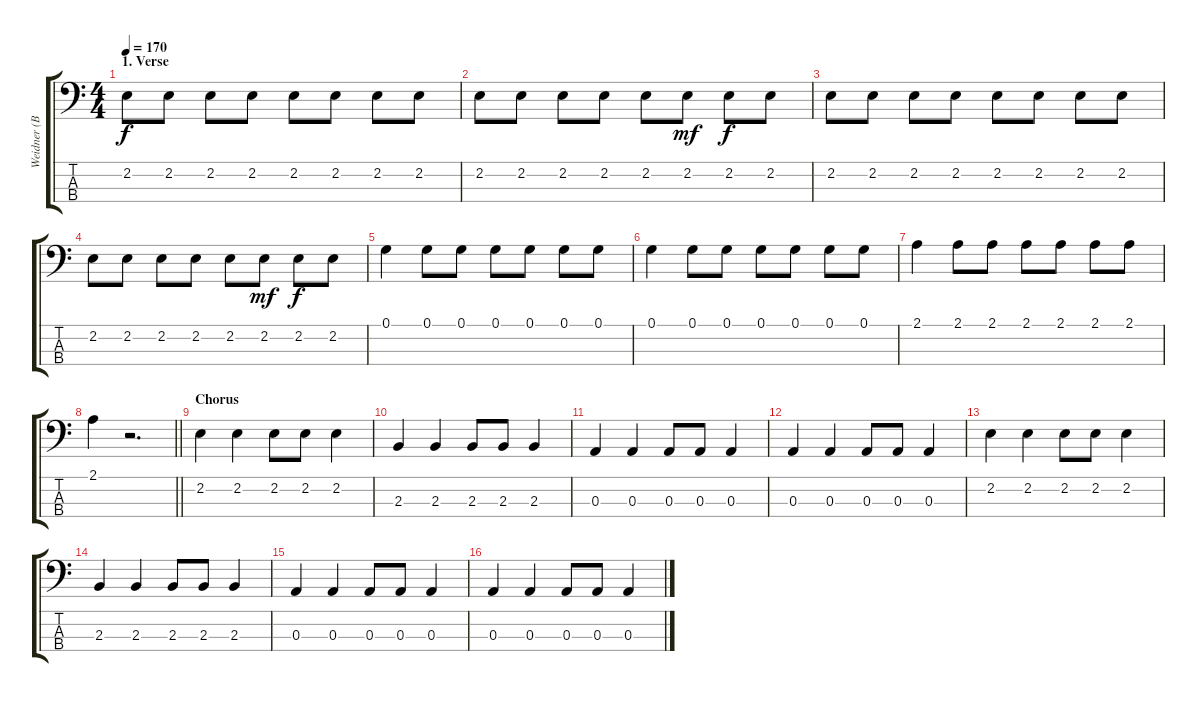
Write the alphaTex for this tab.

\track ("Weidner (Bass)" "Weidner (B") {instrument electricbasspick}
\staff {score tabs}
\tuning (G2 D2 A1 E1) {hide}
\ts (4 4)
\section ("" "1. Verse")
\tempo 170
\clef f4
\ks c
2.2.8{dy f} 2.2.8 2.2.8 2.2.8 2.2.8 2.2.8 2.2.8 2.2.8 |
2.2.8 2.2.8 2.2.8 2.2.8 2.2.8 2.2.8{dy mf} 2.2.8{dy f} 2.2.8 |
2.2.8 2.2.8 2.2.8 2.2.8 2.2.8 2.2.8 2.2.8 2.2.8 |
2.2.8 2.2.8 2.2.8 2.2.8 2.2.8 2.2.8{dy mf} 2.2.8{dy f} 2.2.8 |
0.1.4 0.1.8 0.1.8 0.1.8 0.1.8 0.1.8 0.1.8 |
0.1.4 0.1.8 0.1.8 0.1.8 0.1.8 0.1.8 0.1.8 |
2.1.4 2.1.8 2.1.8 2.1.8 2.1.8 2.1.8 2.1.8 |
\barLineRight lightlight
2.1.4 r.2{d} |
\section ("" "Chorus")
2.2.4 2.2.4 2.2.8 2.2.8 2.2.4 |
2.3.4 2.3.4 2.3.8 2.3.8 2.3.4 |
0.3.4 0.3.4 0.3.8 0.3.8 0.3.4 |
0.3.4 0.3.4 0.3.8 0.3.8 0.3.4 |
2.2.4 2.2.4 2.2.8 2.2.8 2.2.4 |
2.3.4 2.3.4 2.3.8 2.3.8 2.3.4 |
0.3.4 0.3.4 0.3.8 0.3.8 0.3.4 |
0.3.4 0.3.4 0.3.8 0.3.8 0.3.4
